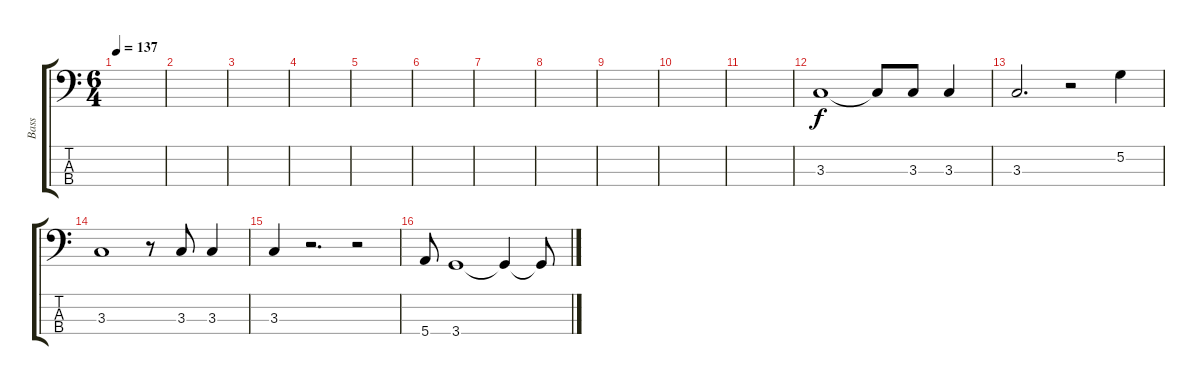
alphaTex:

\track ("Bass" "Bass") {instrument electricbasspick}
\staff {score tabs}
\tuning (G2 D2 A1 E1) {hide}
\ts (6 4)
\tempo 137
\clef f4
\ks c
|
|
|
|
|
|
|
|
|
|
|
3.3.1 3.3{t}.8 3.3.8 3.3.4 |
3.3.2{d} r.2 5.2.4 |
3.3.1 r.8 3.3.8 3.3.4 |
3.3.4 r.2{d} r.2 |
5.4.8 3.4.1 3.4{t}.4 3.4{t}.8
